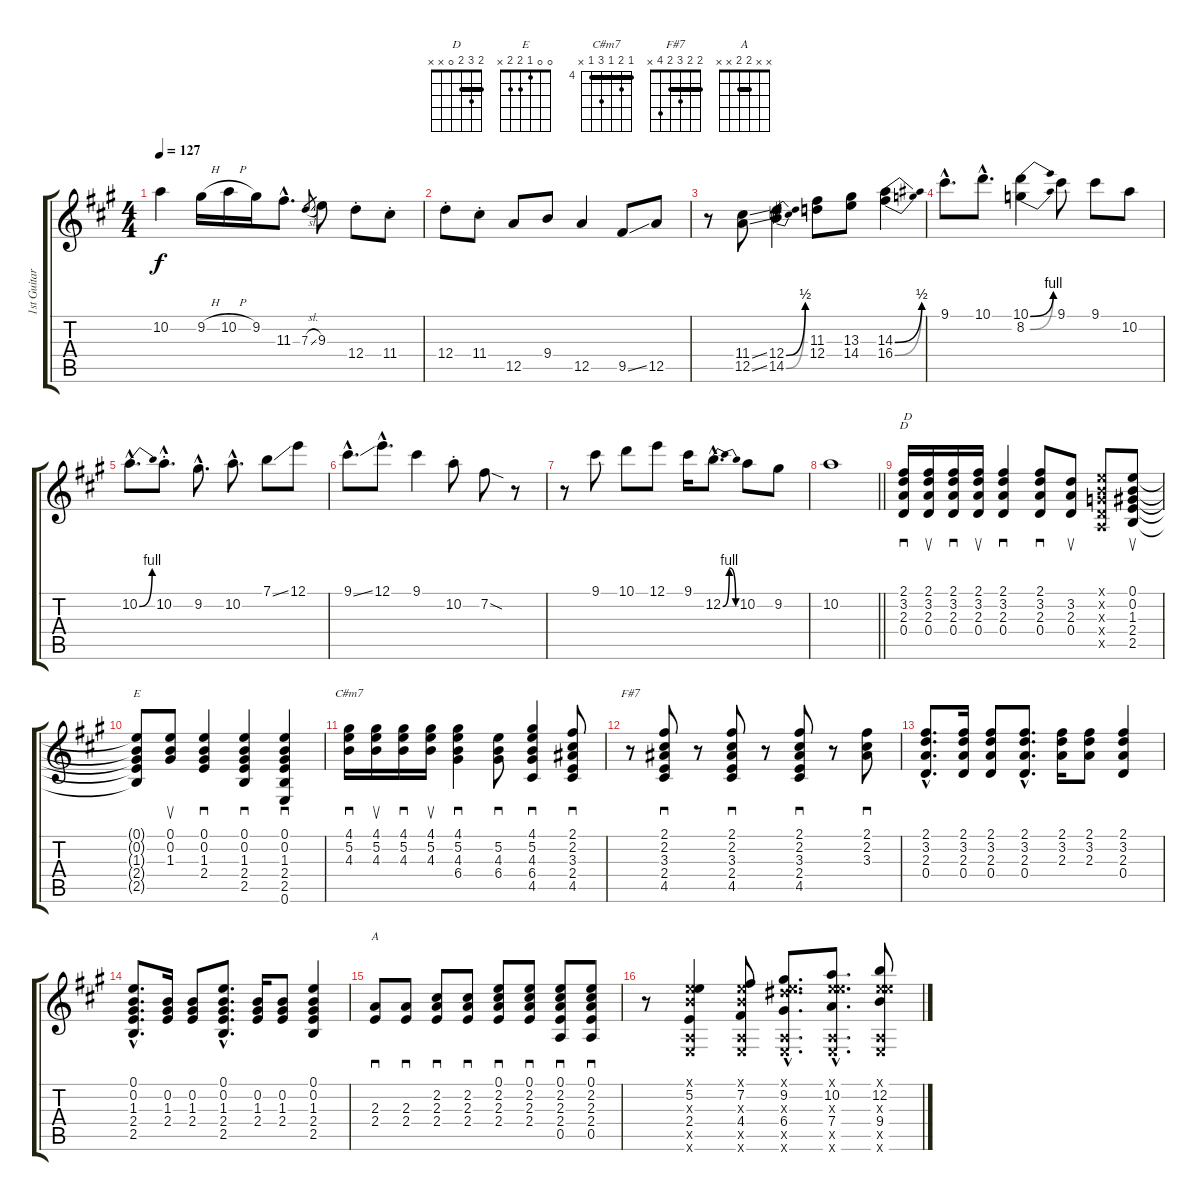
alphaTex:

\track ("1st Guitar" "1st Guitar") {instrument acousticguitarnylon}
\staff {score tabs}
\tuning (E4 B3 G3 D3 A2 E2) {hide}
\chord ("D" 2 3 2 0 x x) {barre 2}
\chord ("E" 0 0 1 2 2 x)
\chord ("C#m7" 4 5 4 6 4 x) {firstfret 4 barre 4}
\chord ("F#7" 2 2 3 2 4 x) {barre 2}
\chord ("A" x x 2 2 x x) {barre 2}
\ts (4 4)
\tempo 127
\clef g2
\ks a
10.2.4{dy f volume 16} 9.2{h}.16 10.2{h}.16 9.2.16 11.3{hac}.8{d} 7.3{sl}.8{gr} 9.3.8 12.4{st}.8 11.4{st}.8 |
12.4{st}.8 11.4{st}.8 12.5.8 9.4.8 12.5.4 9.5{ss}.8 12.5.8 |
r.8 (11.4{ss} 12.5{ss}).8 (12.4{be (bend 0 0 60 2)} 14.5{be (bend 0 0 60 2)}).4 (11.3 12.4).8 (13.3 14.4).8 (14.3{be (bend 0 0 60 2)} 16.4{be (bend 0 0 60 2)}).4 |
9.1{hac}.8{d} 10.1{hac}.8{d} (10.1{be (bend 0 0 60 4)} 8.2{be (bend 0 0 60 4)}).4 9.1.8 9.1.8 10.2.8 |
10.2{be (bend 0 0 60 4) hac}.8{d} 10.2{hac st}.8{d} 9.2{hac}.8{d} 10.2{hac}.8{d} 7.1{ss}.8 12.1.8 |
9.1{ss hac}.8{d} 12.1{hac}.8{d} 9.1.4 10.2{st}.8 7.2{sod}.8 r.8 |
r.8 9.1.8 10.1.8 12.1.8 9.1.16 12.2{be (bendrelease 0 0 30 4 30 4 60 0) hac}.8{d} 10.2.8 9.2.8 |
\barLineRight lightlight
10.2.1 |
(2.1 3.2 2.3 0.4).16{sd ch "D" txt "D" volume 13} (2.1 3.2 2.3 0.4).16{su} (2.1 3.2 2.3 0.4).16{sd} (2.1 3.2 2.3 0.4).16{su} (2.1 3.2 2.3 0.4).4{sd} (2.1 3.2 2.3 0.4).8{sd} (3.2 2.3 0.4).8{su} (0.1{x} 0.2{x} 0.3{x} 0.4{x} 0.5{x}).8 (0.1 0.2 1.3 2.4 2.5).8{su} |
(0.1{t} 0.2{t} 1.3{t} 2.4{t} 2.5{t}).8{ch "E"} (0.1 0.2 1.3).8{su} (0.1 0.2 1.3 2.4).4{sd} (0.1 0.2 1.3 2.4 2.5).4{sd} (0.1 0.2 1.3 2.4 2.5 0.6).4{sd} |
(4.1 5.2 4.3).16{sd ch "C#m7"} (4.1 5.2 4.3).16{su} (4.1 5.2 4.3).16{sd} (4.1 5.2 4.3).16{su} (4.1 5.2 4.3 6.4).4{sd} (5.2 4.3 6.4).8{sd} (4.1 5.2 4.3 6.4 4.5).4{sd} (2.1 2.2 3.3 2.4 4.5).8{sd} |
r.8{ch "F#7"} (2.1 2.2 3.3 2.4 4.5).8{sd} r.8 (2.1 2.2 3.3 2.4 4.5).8{sd} r.8 (2.1 2.2 3.3 2.4 4.5).8{sd} r.8 (2.1 2.2 3.3).8{sd} |
(2.1{hac} 3.2 2.3{hac} 0.4{hac}).8{d} (2.1 3.2 2.3 0.4).16 (2.1 3.2 2.3 0.4).8 (2.1{hac} 3.2{hac} 2.3{hac} 0.4{hac}).8{d} (2.1 3.2 2.3).16 (2.1 3.2 2.3).8 (2.1 3.2 2.3 0.4).4 |
(0.1{hac} 0.2 1.3{hac} 2.4{hac} 2.5{hac}).8{d} (0.2 1.3 2.4).16 (0.2 1.3 2.4).8 (0.1{hac} 0.2{hac} 1.3{hac} 2.4{hac} 2.5{hac}).8{d} (0.2 1.3 2.4).16 (0.2 1.3 2.4).8 (0.1 0.2 1.3 2.4 2.5).4 |
(2.3 2.4).8{sd ch "A"} (2.3 2.4).8{sd} (2.2 2.3 2.4).8{sd} (2.2 2.3 2.4).8{sd} (0.1 2.2 2.3 2.4).8{sd} (0.1 2.2 2.3 2.4).8{sd} (0.1 2.2 2.3 2.4 0.5).8{sd} (0.1 2.2 2.3 2.4 0.5).8{sd} |
r.8 (0.1{x} 5.2 4.3{x} 2.4 0.5{x} 0.6{x}).4 (0.1{x} 7.2 4.3{x} 4.4 0.5{x} 0.6{x}).8 (0.1{hac x} 9.2{hac} 8.3{hac x} 6.4{hac} 0.5{hac x} 0.6{hac x}).8{d} (0.1{hac x} 10.2{hac} 9.3{hac x} 7.4{hac} 0.5{hac x} 0.6{hac x}).8{d} (0.1{x} 12.2 9.3{x} 9.4 0.5{x} 0.6{x}).8
